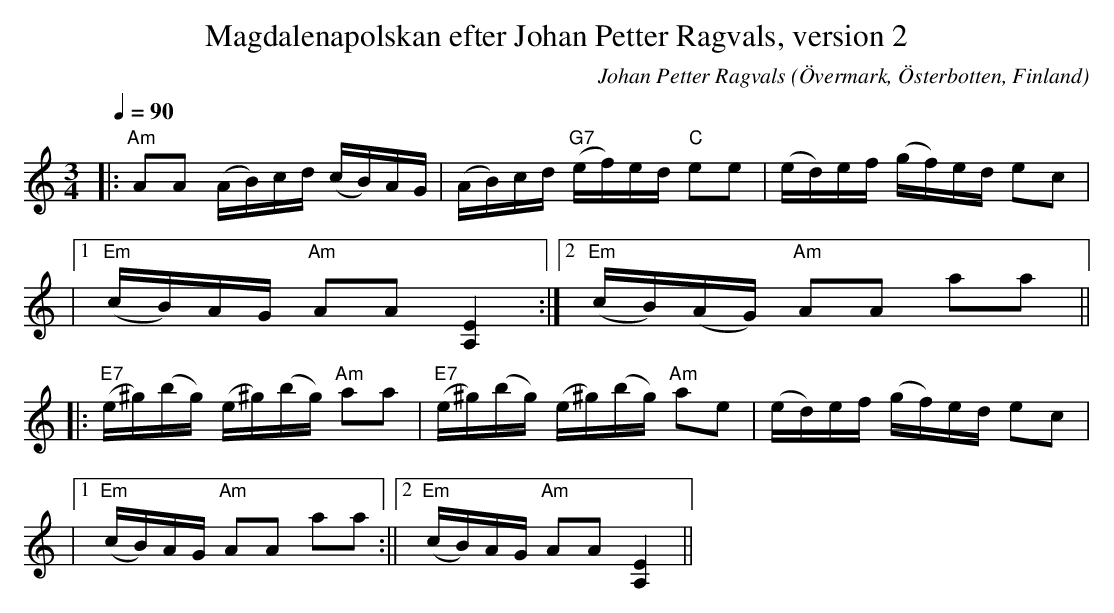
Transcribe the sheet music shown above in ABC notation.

X:1
T:Magdalenapolskan efter Johan Petter Ragvals, version 2
C:Johan Petter Ragvals
O:Övermark, Österbotten, Finland
M:3/4
L:1/16
Q:1/4=90
K:Am
|: "Am"A2A2 (AB)cd (cB)AG | (AB)cd "G7"(ef)ed "C"e2e2 | (ed)ef (gf)ed e2c2 |
|1 "Em"(cB)AG "Am"A2A2 [E4A,4] :|2 "Em"(cB)(AG) "Am"A2A2 a2a2 ||
|: "E7"(e^g)(bg) (e^g)(bg) "Am"a2a2 | "E7"(e^g)(bg) (e^g)(bg) "Am"a2e2 | (ed)ef (gf)ed e2c2 |
|1 "Em"(cB)AG "Am"A2A2 a2a2 :||2 "Em"(cB)AG "Am"A2A2 [E4A,4]||
